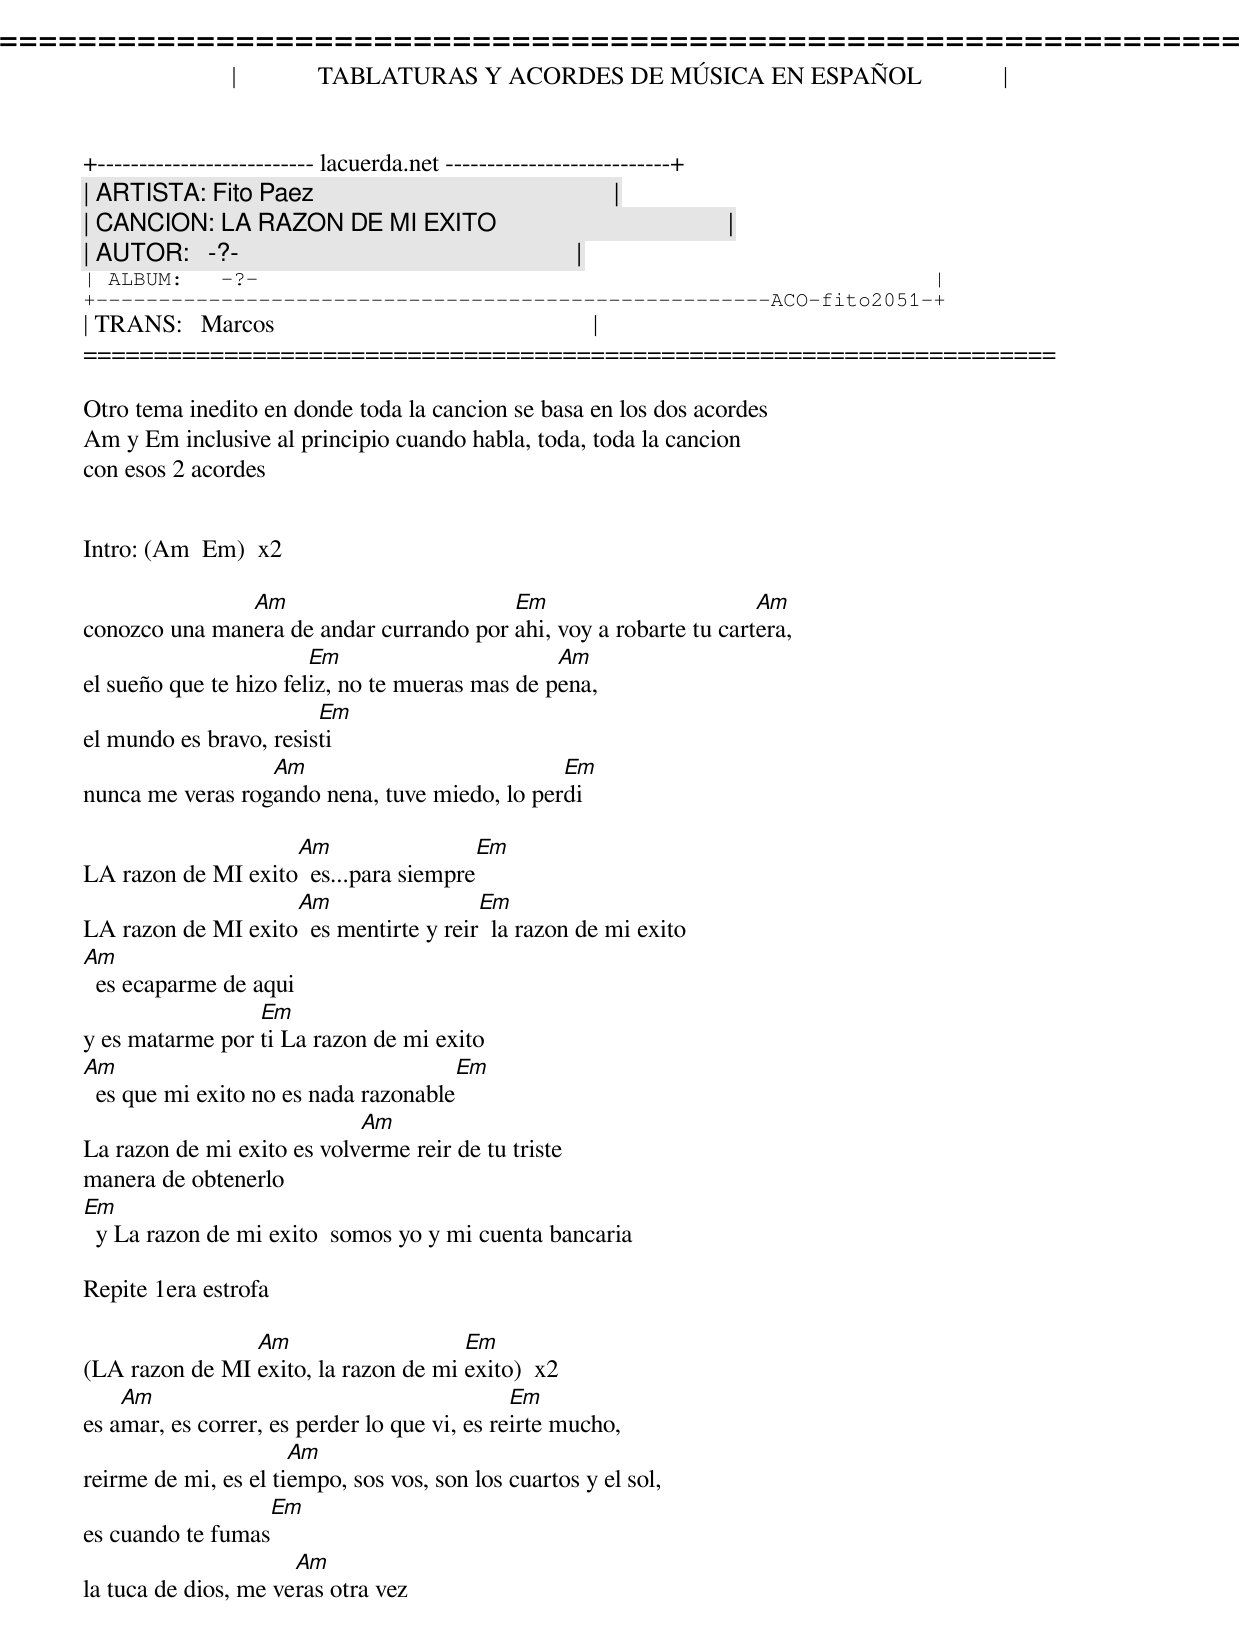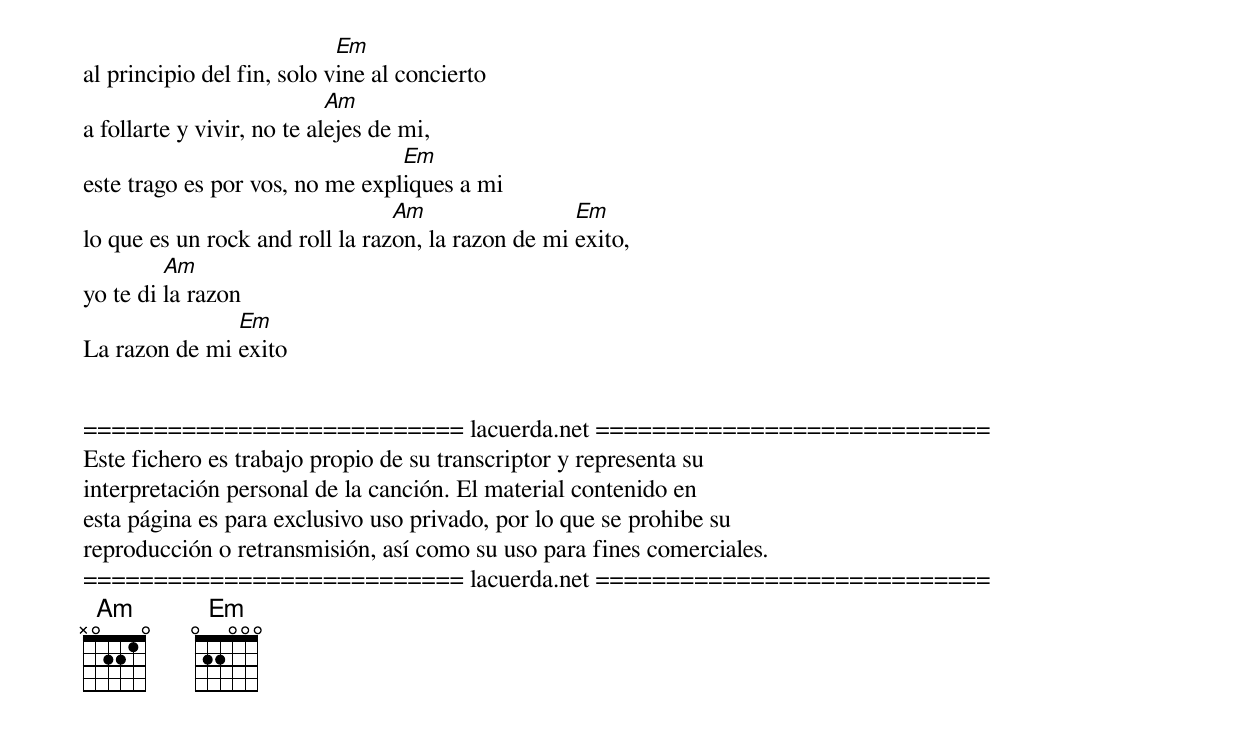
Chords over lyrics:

=====================================================================
|             TABLATURAS Y ACORDES DE MÚSICA EN ESPAÑOL             |
+-------------------------- lacuerda.net ---------------------------+
| ARTISTA: Fito Paez                                                |
| CANCION: LA RAZON DE MI EXITO                                     |
| AUTOR:   -?-                                                      |
| ALBUM:   -?-                                                      |
+------------------------------------------------------ACO-fito2051-+
| TRANS:   Marcos                                                   |
=====================================================================

Otro tema inedito en donde toda la cancion se basa en los dos acordes
Am y Em inclusive al principio cuando habla, toda, toda la cancion
con esos 2 acordes


Intro: (Am  Em)  x2

               Am                        Em                        Am
conozco una manera de andar currando por ahi, voy a robarte tu cartera,
                        Em                       Am
el sueño que te hizo feliz, no te mueras mas de pena,
                        Em
el mundo es bravo, resisti
                  Am                           Em
nunca me veras rogando nena, tuve miedo, lo perdi

                    Am                 Em
LA razon de MI exito  es...para siempre
                    Am                  Em
LA razon de MI exito  es mentirte y reir  la razon de mi exito
Am
  es ecaparme de aqui
                 Em
y es matarme por ti La razon de mi exito
Am                                    Em
  es que mi exito no es nada razonable
                            Am
La razon de mi exito es volverme reir de tu triste
manera de obtenerlo
Em
  y La razon de mi exito  somos yo y mi cuenta bancaria

Repite 1era estrofa

                Am                    Em
(LA razon de MI exito, la razon de mi exito)  x2
    Am                                        Em
es amar, es correr, es perder lo que vi, es reirte mucho,
                      Am
reirme de mi, es el tiempo, sos vos, son los cuartos y el sol,
                  Em
es cuando te fumas
                      Am
la tuca de dios, me veras otra vez
                            Em
al principio del fin, solo vine al concierto
                            Am
a follarte y vivir, no te alejes de mi,
                                 Em
este trago es por vos, no me expliques a mi
                                 Am                 Em
lo que es un rock and roll la razon, la razon de mi exito,
         Am
yo te di la razon
               Em
La razon de mi exito


=========================== lacuerda.net ============================
Este fichero es trabajo propio de su transcriptor y representa su
interpretación personal de la canción. El material contenido en
esta página es para exclusivo uso privado, por lo que se prohibe su
reproducción o retransmisión, así como su uso para fines comerciales.
=========================== lacuerda.net ============================
